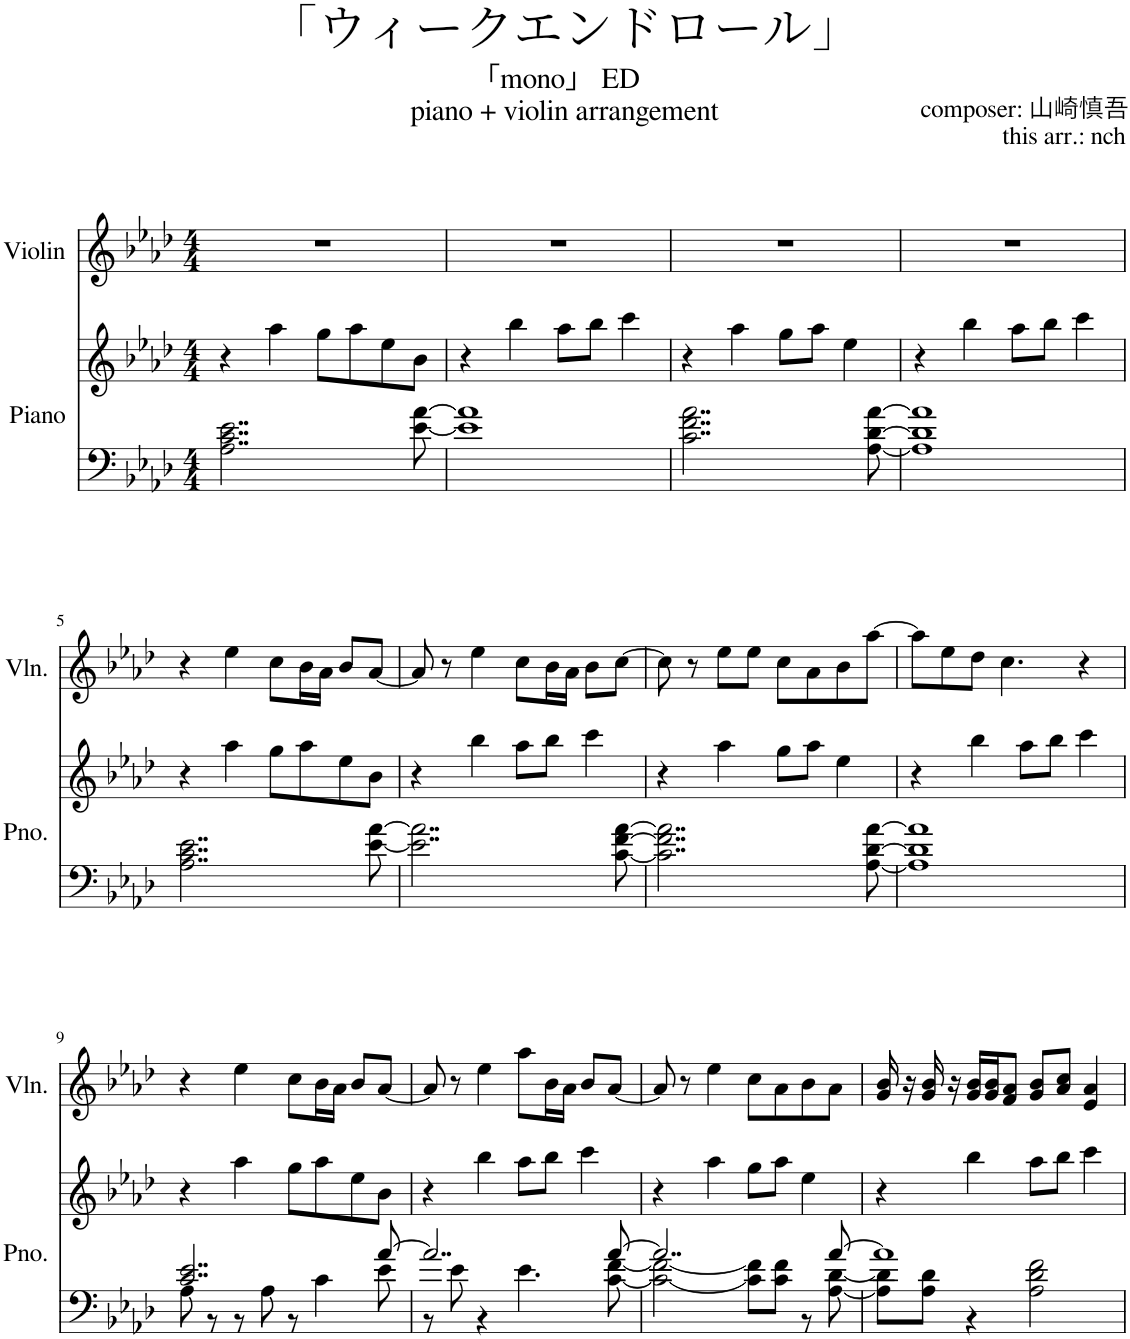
**kern	**kern	**kern
*part2	*part2	*part1
*staff3	*staff2	*staff1
*I"Piano	*	*I"Violin
*I'Pno.	*	*I'Vln.
*clefF4	*clefG2	*clefG2
*k[b-e-a-d-]	*k[b-e-a-d-]	*k[b-e-a-d-]
*M4/4	*M4/4	*M4/4
=1	=1	=1
2..A-\ 2..c\ 2..e-\	4r	1r
.	4aa-\	.
.	8gg\L	.
.	8aa-\	.
.	8ee-\	.
[8e-\ [8a-\	8b-\J	.
=2	=2	=2
1e-] 1a-]	4r	1r
.	4bb-\	.
.	8aa-\L	.
.	8bb-\J	.
.	4ccc\	.
=3	=3	=3
2..c\ 2..f\ 2..a-\	4r	1r
.	4aa-\	.
.	8gg\L	.
.	8aa-\J	.
.	4ee-\	.
[8A-\ [8d-\ [8a-\	.	.
=4	=4	=4
1A-] 1d-] 1a-]	4r	1r
.	4bb-\	.
.	8aa-\L	.
.	8bb-\J	.
.	4ccc\	.
!!LO:LB:g=z
=5	=5	=5
2..A-\ 2..c\ 2..e-\	4r	4r
.	4aa-\	4ee-\
.	8gg\L	8cc\L
.	8aa-\	16b-\L
.	.	16a-\JJ
.	8ee-\	8b-/L
[8e-\ [8a-\	8b-\J	[8a-/J
=6	=6	=6
2..e-\] 2..a-\]	4r	8a-/]
.	.	8r
.	4bb-\	4ee-\
.	8aa-\L	8cc\L
.	8bb-\J	16b-\L
.	.	16a-\JJ
.	4ccc\	8b-\L
[8c\ [8f\ [8a-\	.	[8cc\J
=7	=7	=7
2..c\] 2..f\] 2..a-\]	4r	8cc\]
.	.	8r
.	4aa-\	8ee-\L
.	.	8ee-\J
.	8gg\L	8cc\L
.	8aa-\J	8a-\
.	4ee-\	8b-\
[8A-\ [8d-\ [8a-\	.	[8aa-\J
=8	=8	=8
1A-] 1d-] 1a-]	4r	8aa-\L]
.	.	8ee-\
.	4bb-\	8dd-\J
.	.	4.cc\
.	8aa-\L	.
.	8bb-\J	.
.	4ccc\	4r
!!LO:LB:g=z
=9	=9	=9
*^	*	*
2..c/ 2..e-/	8A-\	4r	4r
.	8r	.	.
.	8r	4aa-\	4ee-\
.	8A-\	.	.
.	8r	8gg\L	8cc\L
.	4c\	8aa-\	16b-\L
.	.	.	16a-\JJ
.	.	8ee-\	8b-/L
[8a-/	8e-\	8b-\J	[8a-/J
=10	=10	=10	=10
2..a-/]	8r	4r	8a-/]
.	8e-\	.	8r
.	4r	4bb-\	4ee-\
.	4.e-\	8aa-\L	8aa-\L
.	.	8bb-\J	16b-\L
.	.	.	16a-\JJ
.	.	4ccc\	8b-/L
[8a-/	[8c\ [8f\	.	[8a-/J
=11	=11	=11	=11
2..a-/]	2c\_ 2f\_	4r	8a-/]
.	.	.	8r
.	.	4aa-\	4ee-\
.	8c\] 8f\]L	8gg\L	8cc\L
.	8c\ 8f\J	8aa-\J	8a-\
.	8r	4ee-\	8b-\
[8a-/	[8A-\ [8d-\	.	8a-\J
=12	=12	=12	=12
1a-]	8A-\] 8d-\]L	4r	16g/ 16b-/
.	.	.	16r
.	8A-\ 8d-\J	.	16g/ 16b-/
.	.	.	16r
.	4r	4bb-\	16g/ 16b-/LL
.	.	.	16g/ 16b-/J
.	.	.	8f/ 8a-/J
.	2A-\ 2d-\ 2f\	8aa-\L	8g/ 8b-/L
.	.	8bb-\J	8a-/ 8cc/J
.	.	4ccc\	4e-/ 4a-/
*v	*v	*	*
=	=	=
*-	*-	*-
